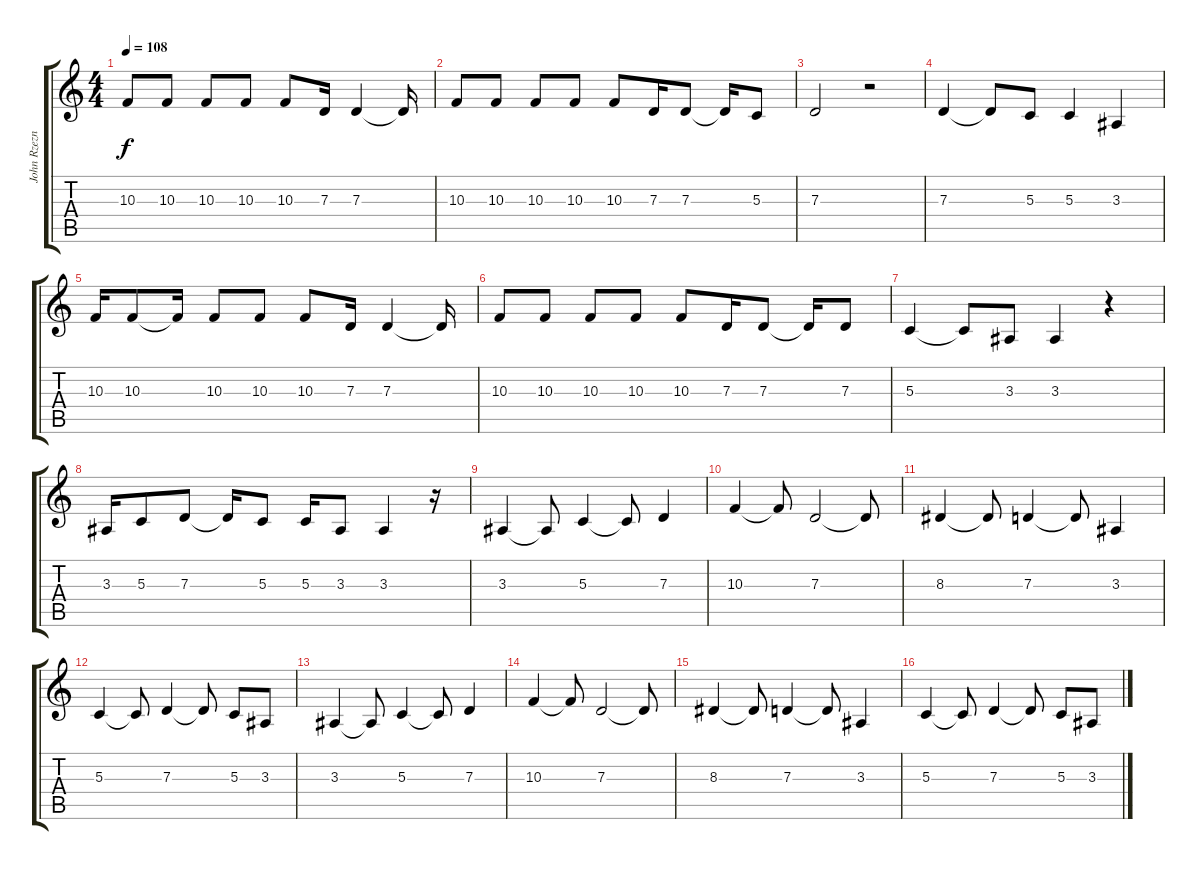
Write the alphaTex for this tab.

\track ("John Rzeznik (Vocals)" "John Rzezn") {instrument lead2sawtooth}
\staff {score tabs}
\tuning (E4 B3 G3 D3 A2 E2) {hide}
\ts (4 4)
\tempo 108
\clef g2
\ks c
10.3.8{dy f} 10.3.8 10.3.8 10.3.8 10.3.8 7.3.16 7.3.4 7.3{t}.16 |
10.3.8 10.3.8 10.3.8 10.3.8 10.3.8 7.3.16 7.3.8 7.3{t}.16 5.3.8 |
7.3.2 r.2 |
7.3.4 7.3{t}.8 5.3.8 5.3.4 3.3.4 |
10.3.16 10.3.8 10.3{t}.16 10.3.8 10.3.8 10.3.8 7.3.16 7.3.4 7.3{t}.16 |
10.3.8 10.3.8 10.3.8 10.3.8 10.3.8 7.3.16 7.3.8 7.3{t}.16 7.3.8 |
5.3.4 5.3{t}.8 3.3.8 3.3.4 r.4 |
3.3.16 5.3.8 7.3.8 7.3{t}.16 5.3.8 5.3.16 3.3.8 3.3.4 r.16 |
3.3.4 3.3{t}.8 5.3.4 5.3{t}.8 7.3.4 |
10.3.4 10.3{t}.8 7.3.2 7.3{t}.8 |
8.3.4 8.3{t}.8 7.3.4 7.3{t}.8 3.3.4 |
5.3.4 5.3{t}.8 7.3.4 7.3{t}.8 5.3.8 3.3.8 |
3.3.4 3.3{t}.8 5.3.4 5.3{t}.8 7.3.4 |
10.3.4 10.3{t}.8 7.3.2 7.3{t}.8 |
8.3.4 8.3{t}.8 7.3.4 7.3{t}.8 3.3.4 |
5.3.4 5.3{t}.8 7.3.4 7.3{t}.8 5.3.8 3.3.8
